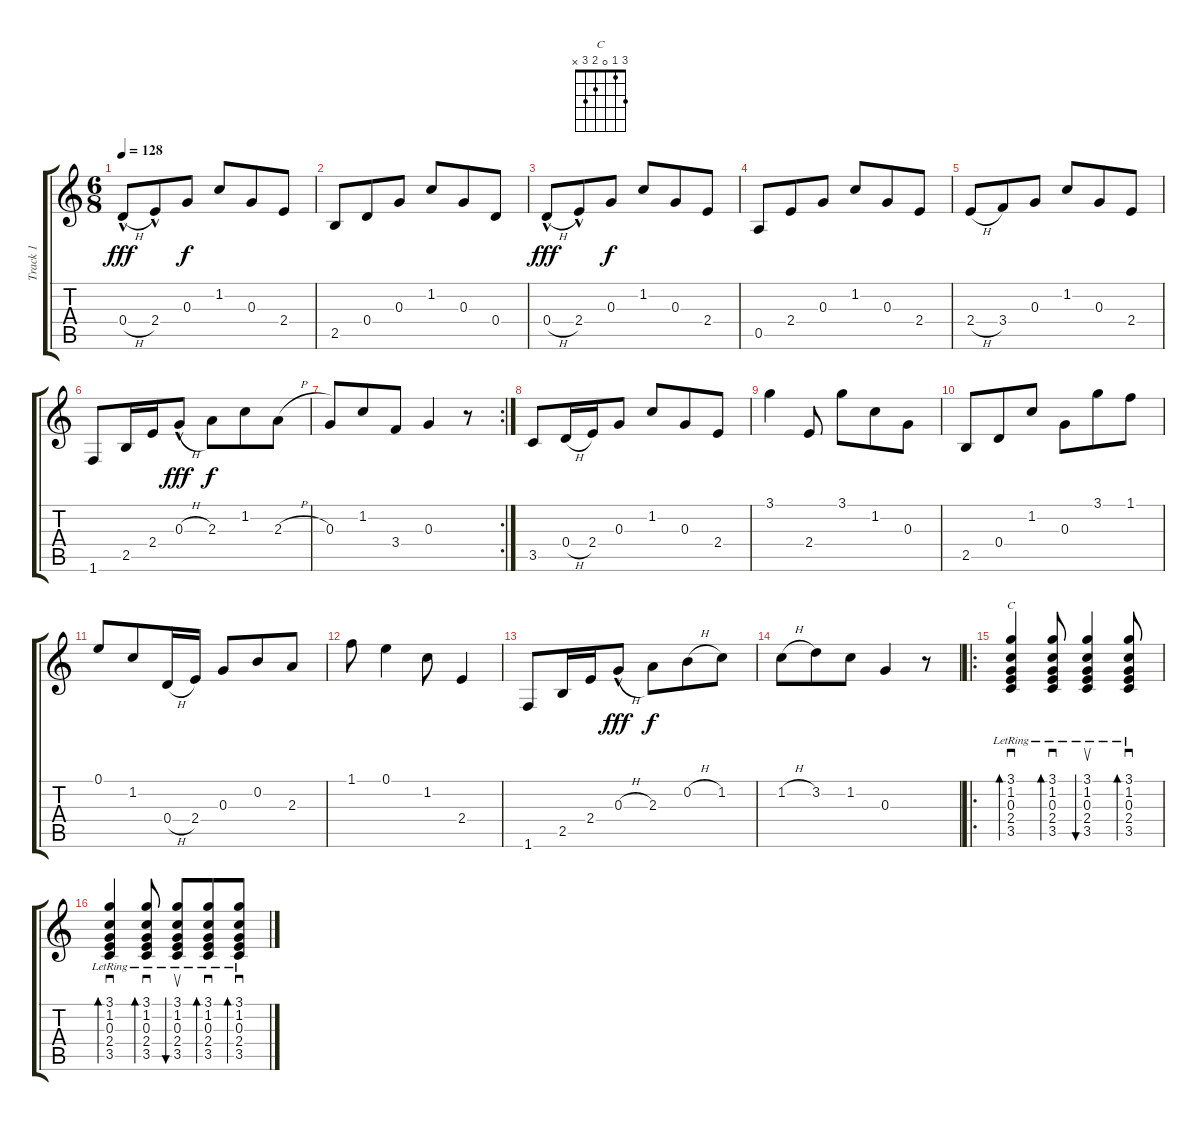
\track ("Track 1" "Track 1") {instrument acousticguitarsteel}
\staff {score tabs}
\tuning (E4 B3 G3 D3 A2 E2) {hide}
\chord ("C" 3 1 0 2 3 x)
\ts (6 8)
\tempo 128
\clef g2
\ks c
0.4{h hac}.8{dy fff} 2.4{hac}.8 0.3.8{dy f} 1.2.8 0.3.8 2.4.8 |
2.5.8 0.4.8 0.3.8 1.2.8 0.3.8 0.4.8 |
0.4{h hac}.8{dy fff} 2.4{hac}.8 0.3.8{dy f} 1.2.8 0.3.8 2.4.8 |
0.5.8 2.4.8 0.3.8 1.2.8 0.3.8 2.4.8 |
2.4{h}.8 3.4.8 0.3.8 1.2.8 0.3.8 2.4.8 |
1.6.8 2.5.16 2.4.16 0.3{h hac}.8{dy fff} 2.3.8{dy f} 1.2.8 2.3{h}.8 |
\rc 2
0.3.8 1.2.8 3.4.8 0.3.4 r.8 |
3.5.8 0.4{h}.16 2.4.16 0.3.8 1.2.8 0.3.8 2.4.8 |
3.1.4 2.4.8 3.1.8 1.2.8 0.3.8 |
2.5.8 0.4.8 1.2.8 0.3.8 3.1.8 1.1.8 |
0.1.8 1.2.8 0.4{h}.16 2.4.16 0.3.8 0.2.8 2.3.8 |
1.1.8 0.1.4 1.2.8 2.4.4 |
1.6.8 2.5.16 2.4.16 0.3{h hac}.8{dy fff} 2.3.8{dy f} 0.2{h}.8 1.2.8 |
1.2{h}.8 3.2.8 1.2.8 0.3.4 r.8 |
\ro
(3.1{lr} 1.2{lr} 0.3{lr} 2.4{lr} 3.5{lr}).4{sd bd 60 ch "C"} (3.1{lr} 1.2{lr} 0.3{lr} 2.4{lr} 3.5{lr}).8{sd bd 60} (3.1{lr} 1.2{lr} 0.3{lr} 2.4{lr} 3.5{lr}).4{su bu 60} (3.1{lr} 1.2{lr} 0.3{lr} 2.4{lr} 3.5{lr}).8{sd bd 60} |
(3.1{lr} 1.2{lr} 0.3{lr} 2.4{lr} 3.5{lr}).4{sd bd 60} (3.1{lr} 1.2{lr} 0.3{lr} 2.4{lr} 3.5{lr}).8{sd bd 60} (3.1{lr} 1.2{lr} 0.3{lr} 2.4{lr} 3.5{lr}).8{su bu 60} (3.1{lr} 1.2{lr} 0.3{lr} 2.4{lr} 3.5{lr}).8{sd bd 60} (3.1{lr} 1.2{lr} 0.3{lr} 2.4{lr} 3.5{lr}).8{sd bd 60}
